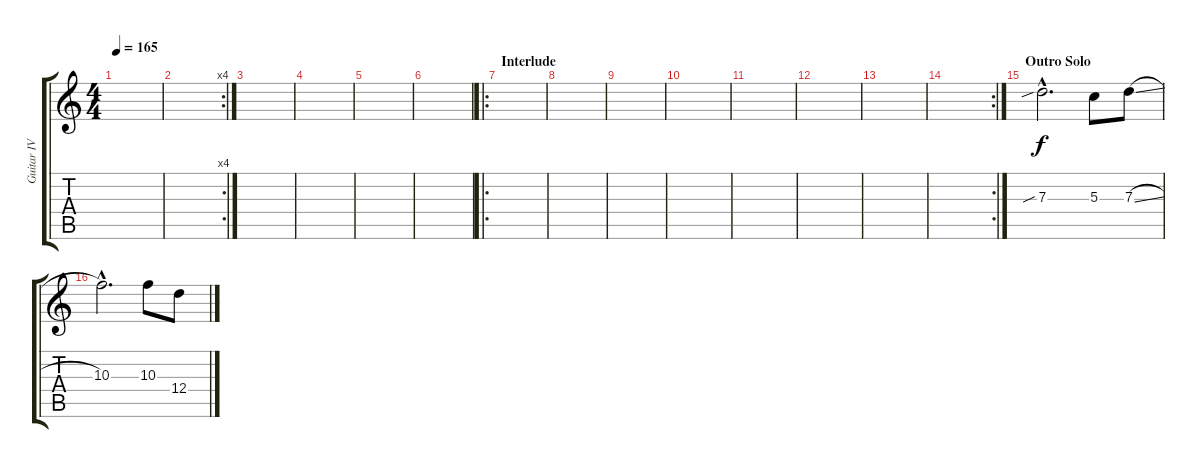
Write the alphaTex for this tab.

\track ("Guitar IV" "Guitar IV") {instrument overdrivenguitar}
\staff {score tabs}
\tuning (E4 B3 G3 D3 A2 E2) {hide}
\ts (4 4)
\tempo 165
\clef g2
\ks c
|
\rc 4
|
|
|
|
|
\ro
\section ("" "Interlude")
|
|
|
|
|
|
|
\rc 2
|
\section ("" "Outro Solo")
7.3{sib hac}.2{d} 5.3.8 7.3{sl}.8 |
10.3{hac}.2{d} 10.3.8 12.4.8
